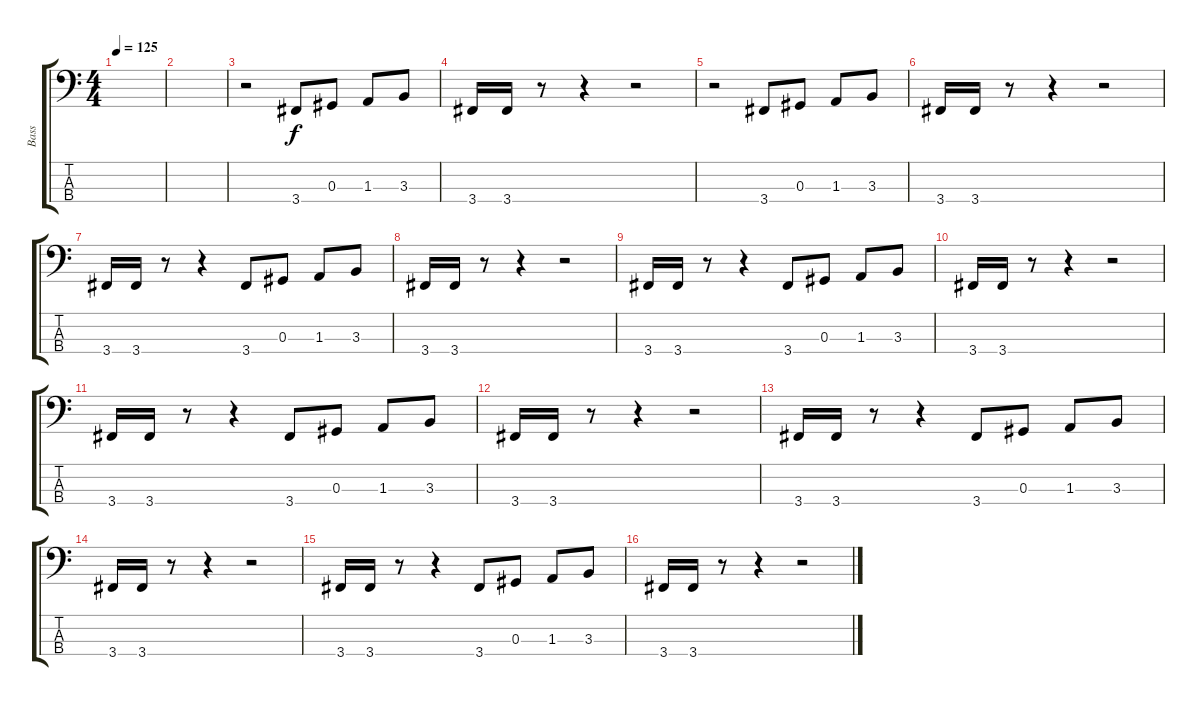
\track ("Bass" "Bass") {instrument electricbassfinger}
\staff {score tabs}
\tuning (Gb2 Db2 Ab1 Eb1) {hide}
\ts (4 4)
\tempo 125
\clef f4
\ks c
|
|
r.2 3.4.8 0.3.8 1.3.8 3.3.8 |
3.4.16 3.4.16 r.8 r.4 r.2 |
r.2 3.4.8 0.3.8 1.3.8 3.3.8 |
3.4.16 3.4.16 r.8 r.4 r.2 |
3.4.16 3.4.16 r.8 r.4 3.4.8 0.3.8 1.3.8 3.3.8 |
3.4.16 3.4.16 r.8 r.4 r.2 |
3.4.16 3.4.16 r.8 r.4 3.4.8 0.3.8 1.3.8 3.3.8 |
3.4.16 3.4.16 r.8 r.4 r.2 |
3.4.16 3.4.16 r.8 r.4 3.4.8 0.3.8 1.3.8 3.3.8 |
3.4.16 3.4.16 r.8 r.4 r.2 |
3.4.16 3.4.16 r.8 r.4 3.4.8 0.3.8 1.3.8 3.3.8 |
3.4.16 3.4.16 r.8 r.4 r.2 |
3.4.16 3.4.16 r.8 r.4 3.4.8 0.3.8 1.3.8 3.3.8 |
3.4.16 3.4.16 r.8 r.4 r.2
